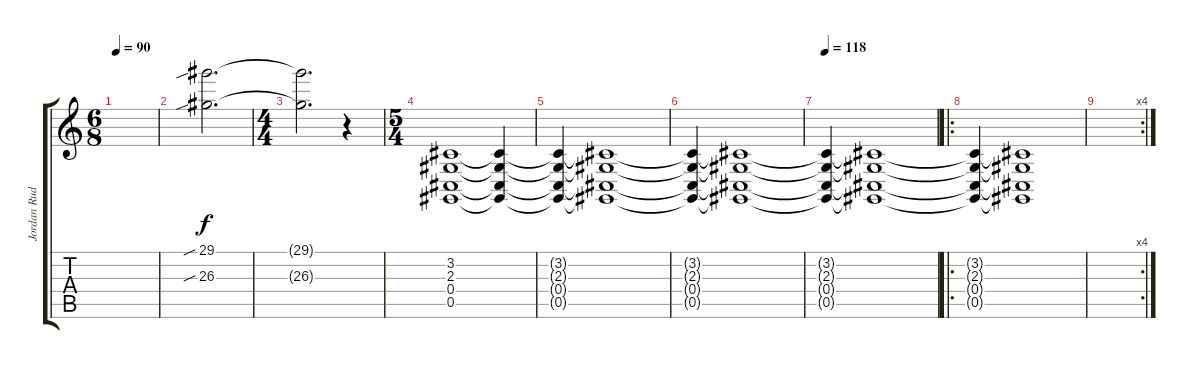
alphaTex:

\track ("Jordan Rudess Keyboards 2" "Jordan Rud") {instrument stringensemble1}
\staff {score tabs}
\tuning (Eb4 Bb3 Gb3 Db3 Ab2 Eb2) {hide}
\ts (6 8)
\tempo 90
\clef g2
\ks c
|
(29.1{sib} 26.3{sib}).2{d} |
\ts (4 4)
(29.1{t} 26.3{t}).2{d} r.4 |
\ts (5 4)
(3.2 2.3 0.4 0.5).1 (3.2{t} 2.3{t} 0.4{t} 0.5{t}).4 |
(3.2{t} 2.3{t} 0.4{t} 0.5{t}).4{volume 0} (3.2{t} 2.3{t} 0.4{t} 0.5{t}).1 |
(3.2{t} 2.3{t} 0.4{t} 0.5{t}).4 (3.2{t} 2.3{t} 0.4{t} 0.5{t}).1 |
\tempo 118
(3.2{t} 2.3{t} 0.4{t} 0.5{t}).4 (3.2{t} 2.3{t} 0.4{t} 0.5{t}).1 |
\ro
(3.2{t} 2.3{t} 0.4{t} 0.5{t}).4 (3.2{t} 2.3{t} 0.4{t} 0.5{t}).1 |
\rc 4
